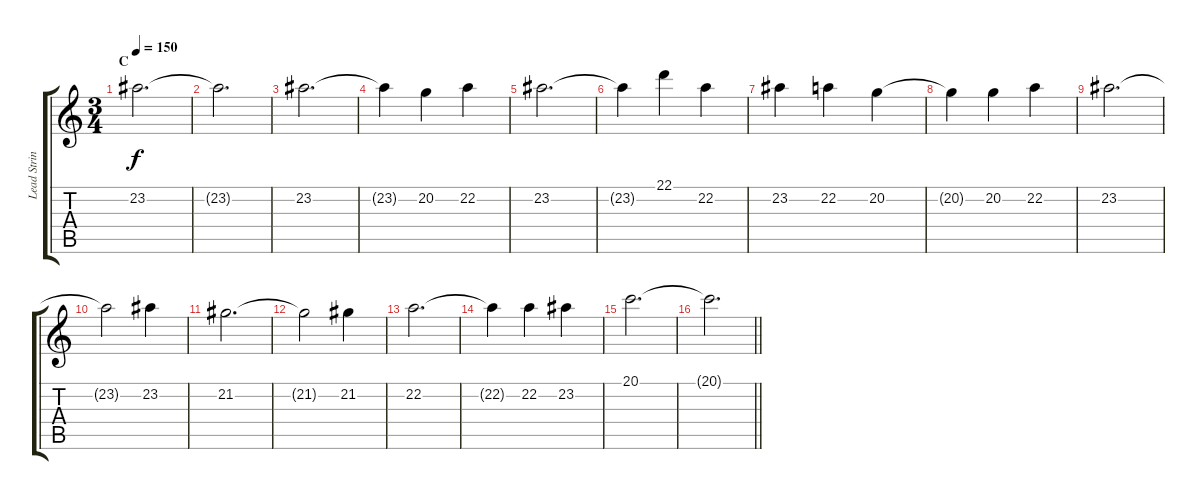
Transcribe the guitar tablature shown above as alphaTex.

\track ("Lead Strings" "Lead Strin") {instrument tremolostrings}
\staff {score tabs}
\tuning (E4 B3 G3 D3 A2 E2) {hide}
\ts (3 4)
\section ("" "C")
\tempo 150
\clef g2
\ks c
23.2.2{d dy f} |
23.2{t}.2{d} |
23.2.2{d} |
23.2{t}.4 20.2.4 22.2.4 |
23.2.2{d} |
23.2{t}.4 22.1.4 22.2.4 |
23.2.4 22.2.4 20.2.4 |
20.2{t}.4 20.2.4 22.2.4 |
23.2.2{d} |
23.2{t}.2 23.2.4 |
21.2.2{d} |
21.2{t}.2 21.2.4 |
22.2.2{d} |
22.2{t}.4 22.2.4 23.2.4 |
20.1.2{d} |
\barLineRight lightlight
20.1{t}.2{d}
